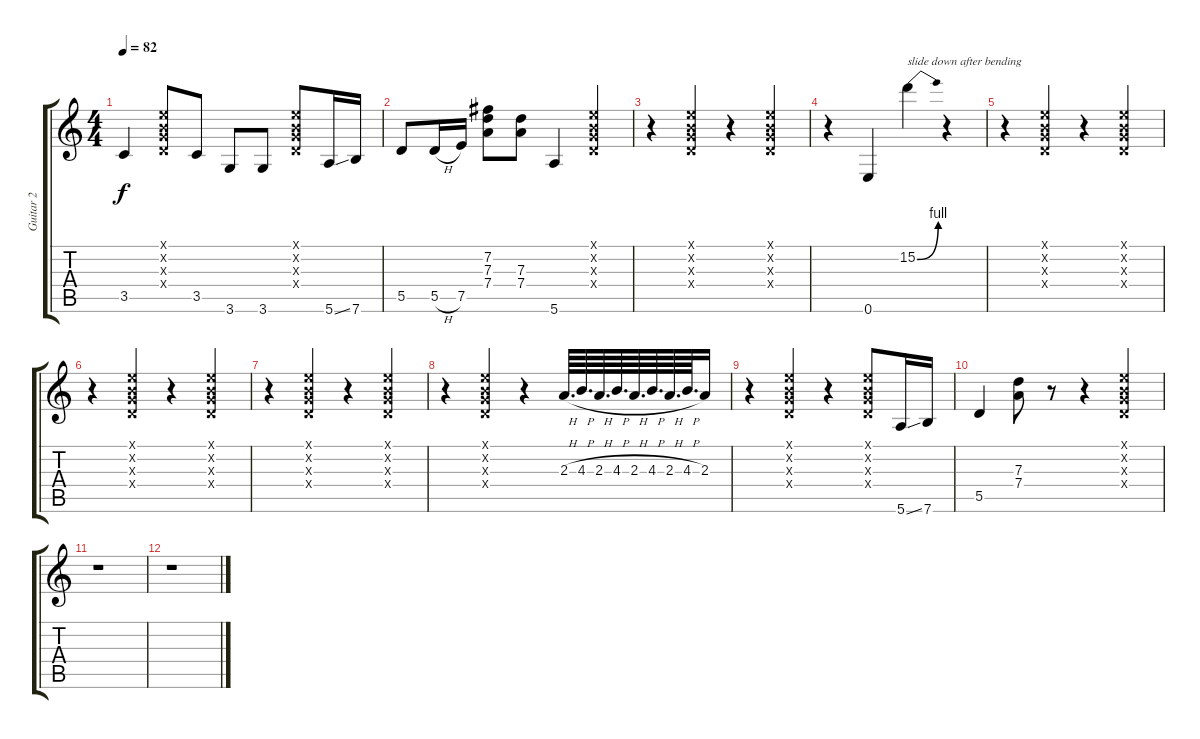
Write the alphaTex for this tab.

\track ("Guitar 2" "Guitar 2") {instrument electricguitarclean}
\staff {score tabs}
\tuning (E4 B3 G3 D3 A2 E2) {hide}
\ts (4 4)
\tempo 82
\clef g2
\ks c
3.5.4{dy f} (0.1{x} 0.2{x} 0.3{x} 0.4{x}).8 3.5.8 3.6.8 3.6.8 (0.1{x} 0.2{x} 0.3{x} 0.4{x}).8 5.6{ss}.16 7.6.16 |
5.5.8 5.5{h}.16 7.5.16 (7.2 7.3 7.4).8 (7.3 7.4).8 5.6.4 (0.1{x} 0.2{x} 0.3{x} 0.4{x}).4 |
r.4 (0.1{x} 0.2{x} 0.3{x} 0.4{x}).4 r.4 (0.1{x} 0.2{x} 0.3{x} 0.4{x}).4 |
r.4 0.6.4 15.2{be (bend 0 0 60 4)}.4{txt "slide down after bending"} r.4 |
r.4 (0.1{x} 0.2{x} 0.3{x} 0.4{x}).4 r.4 (0.1{x} 0.2{x} 0.3{x} 0.4{x}).4 |
r.4 (0.1{x} 0.2{x} 0.3{x} 0.4{x}).4 r.4 (0.1{x} 0.2{x} 0.3{x} 0.4{x}).4 |
r.4 (0.1{x} 0.2{x} 0.3{x} 0.4{x}).4 r.4 (0.1{x} 0.2{x} 0.3{x} 0.4{x}).4 |
r.4 (0.1{x} 0.2{x} 0.3{x} 0.4{x}).4 r.4 2.3{h}.64{d} 4.3{h}.64{d} 2.3{h}.64{d} 4.3{h}.64{d} 2.3{h}.64{d} 4.3{h}.64{d} 2.3{h}.64{d} 4.3{h}.64{d} 2.3.16 |
r.4 (0.1{x} 0.2{x} 0.3{x} 0.4{x}).4 r.4 (0.1{x} 0.2{x} 0.3{x} 0.4{x}).8 5.6{ss}.16 7.6.16 |
5.5.4 (7.3 7.4).8 r.8 r.4 (0.1{x} 0.2{x} 0.3{x} 0.4{x}).4 |
r.1 |
r.1
